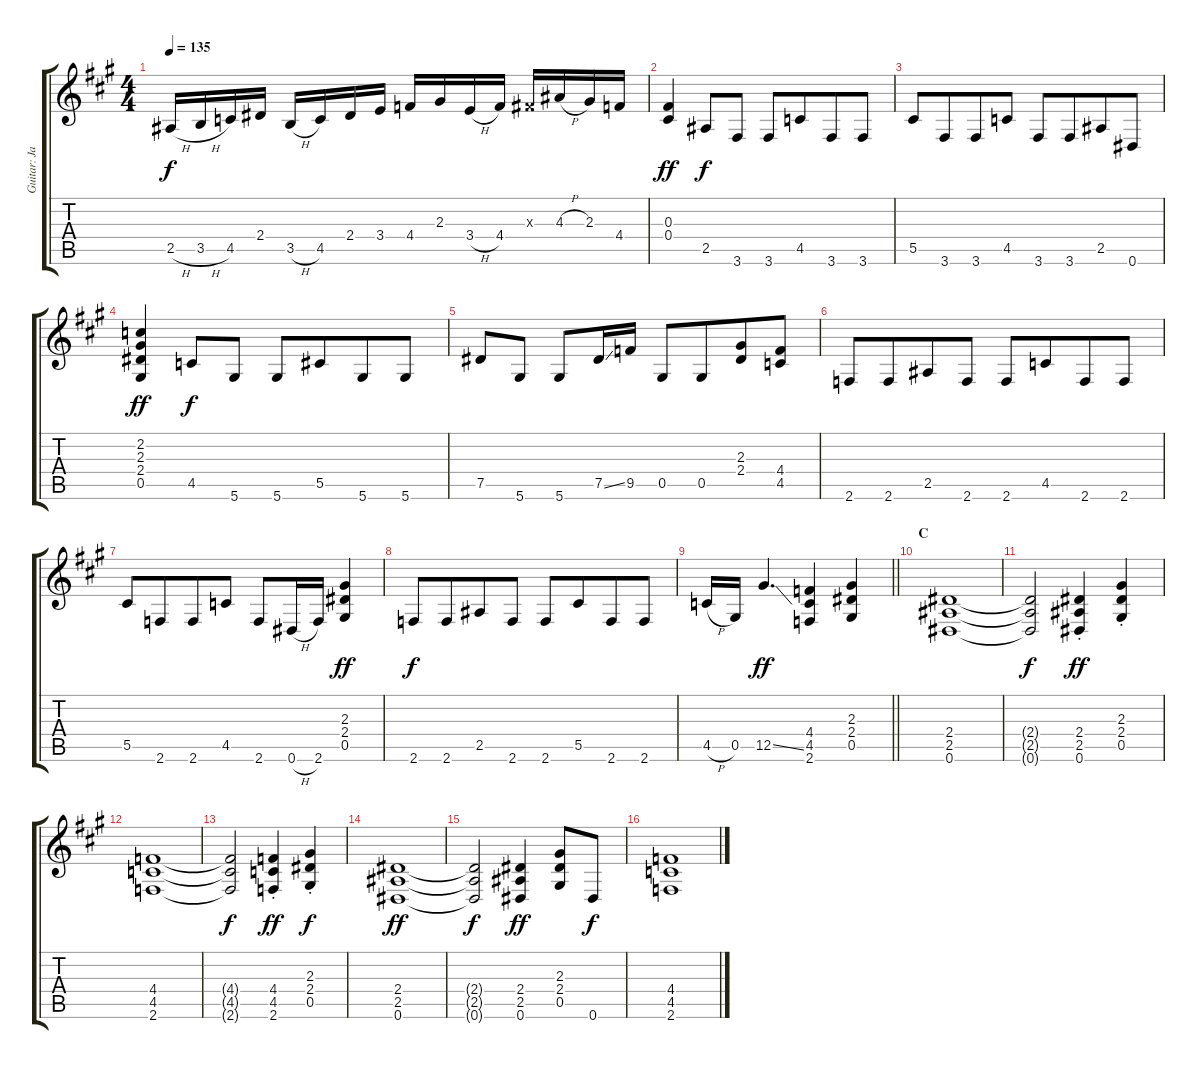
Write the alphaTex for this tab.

\track ("Guitar: Jake" "Guitar: Ja") {instrument distortionguitar}
\staff {score tabs}
\tuning (Eb4 Bb3 Gb3 Db3 Ab2 Eb2) {hide}
\ts (4 4)
\tempo 135
\clef g2
\ks a
2.5{h}.16{dy f} 3.5{h}.16 4.5.16 2.4.16 3.5{h}.16 4.5.16 2.4.16 3.4.16 4.4.16 2.3.16 3.4{h}.16 4.4.16 0.3{x}.16 4.3{h}.16 2.3.16 4.4.16 |
(0.3 0.4).4{dy ff} 2.5.8{dy f} 3.6.8 3.6.8 4.5.8{beam merge} 3.6.8 3.6.8 |
5.5.8 3.6.8{beam merge} 3.6.8 4.5.8 3.6.8 3.6.8{beam merge} 2.5.8 0.6.8 |
(2.2 2.3 2.4 0.5).4{dy ff} 4.5.8{dy f} 5.6.8 5.6.8 5.5.8{beam merge} 5.6.8 5.6.8 |
7.5.8 5.6.8 5.6.8 7.5{ss}.16 9.5.16 0.5.8 0.5.8{beam merge} (2.3 2.4).8 (4.4 4.5).8 |
2.6.8 2.6.8{beam merge} 2.5.8 2.6.8 2.6.8 4.5.8{beam merge} 2.6.8 2.6.8 |
5.5.8 2.6.8{beam merge} 2.6.8 4.5.8 2.6.8 0.6{h}.16 2.6.16 (2.3 2.4 0.5).4{dy ff} |
2.6.8{dy f} 2.6.8{beam merge} 2.5.8 2.6.8 2.6.8 5.5.8{beam merge} 2.6.8 2.6.8 |
\barLineRight lightlight
4.5{h}.16 0.5.16 12.5{ss}.4{d dy ff} (4.4 4.5 2.6).4 (2.3 2.4 0.5).4 |
\section ("" "C")
(2.4 2.5 0.6).1 |
(2.4{t} 2.5{t} 0.6{t}).2{dy f} (2.4{st} 2.5{st} 0.6{st}).4{dy ff} (2.3{st} 2.4{st} 0.5{st}).4 |
(4.4 4.5 2.6).1 |
(4.4{t} 4.5{t} 2.6{t}).2{dy f} (4.4{st} 4.5{st} 2.6{st}).4{dy ff} (2.3{st} 2.4{st} 0.5{st}).4{dy f} |
(2.4 2.5 0.6).1{dy ff} |
(2.4{t} 2.5{t} 0.6{t}).2{dy f} (2.4 2.5 0.6).4{dy ff} (2.3 2.4 0.5).8 0.6.8{dy f} |
(4.4 4.5 2.6).1
